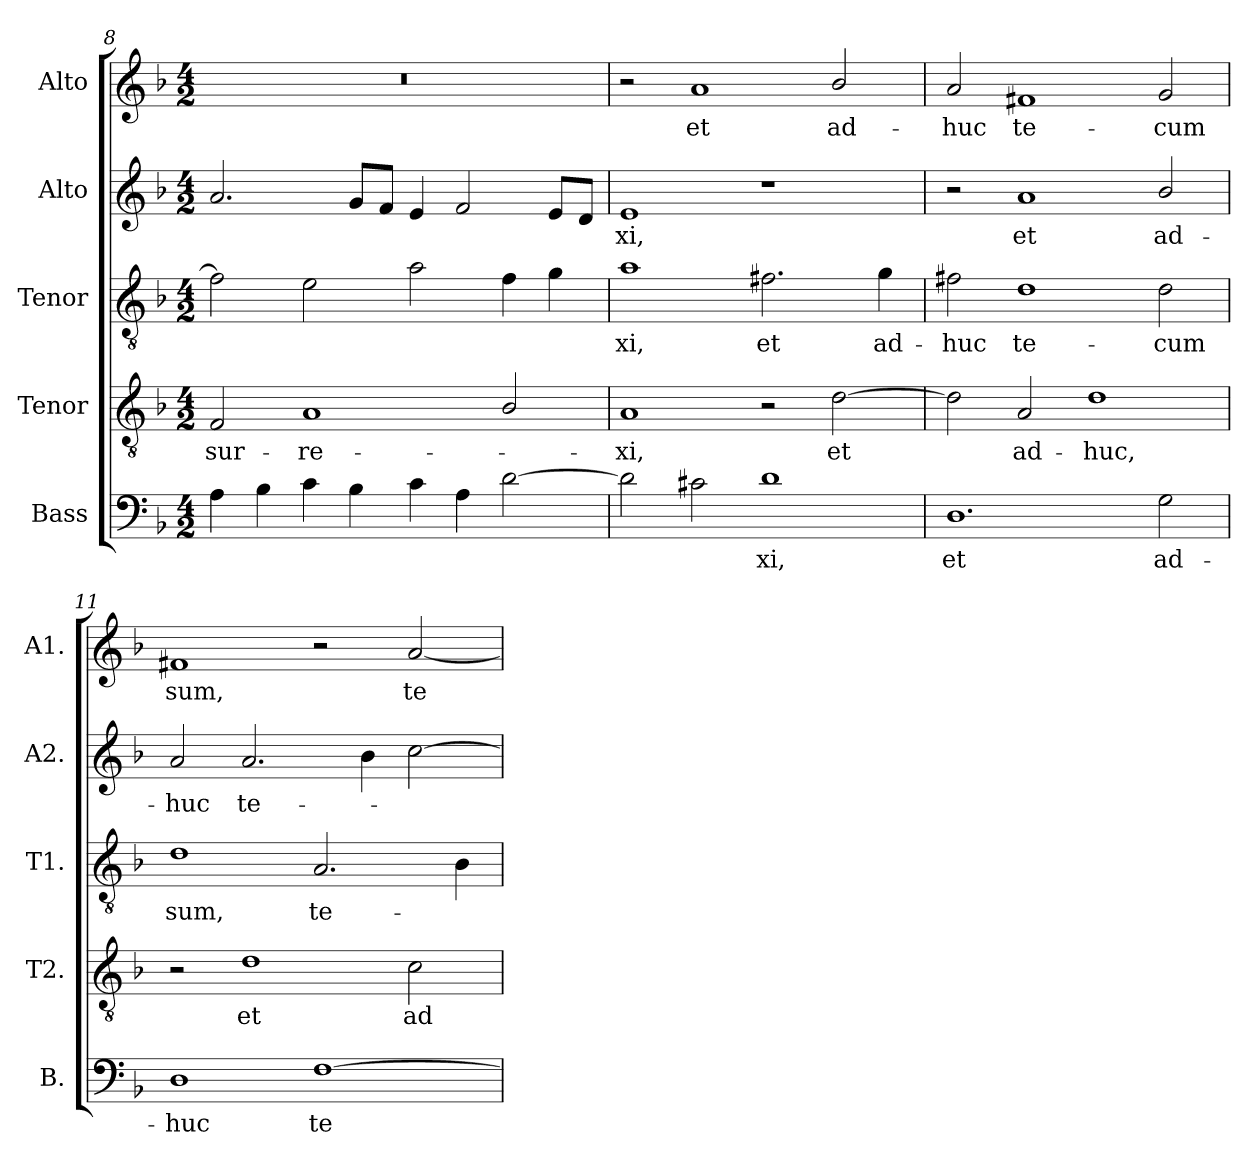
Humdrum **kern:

**kern	**text	**kern	**text	**kern	**text	**kern	**text	**kern	**text
*part5	*part5	*part4	*part4	*part3	*part3	*part2	*part2	*part1	*part1
*staff5	*staff5	*staff4	*staff4	*staff3	*staff3	*staff2	*staff2	*staff1	*staff1
*I"Bass	*	*I"Tenor	*	*I"Tenor	*	*I"Alto	*	*I"Alto	*
*I'B.	*	*I'T2.	*	*I'T1.	*	*I'A2.	*	*I'A1.	*
*clefF4	*	*clefGv2	*	*clefGv2	*	*clefG2	*	*clefG2	*
*	*	*ITrd7c12	*	*ITrd7c12	*	*	*	*	*
*k[b-]	*	*k[b-]	*	*k[b-]	*	*k[b-]	*	*k[b-]	*
*F:	*	*F:	*	*F:	*	*F:	*	*F:	*
*M4/2	*	*M4/2	*	*M4/2	*	*M4/2	*	*M4/2	*
=8	=8	=8	=8	=8	=8	=8	=8	=8	=8
!	!	!	!LO:LY:b:color=#000000	!	!	!	!	!LO:N:vis=1	!
4Ai\	.	2FFi/	-sur-	2Fi\]	.	2.ai/	.	0r	.
4B-i\	.	.	.	.	.	.	.	.	.
!	!	!	!LO:LY:b:color=#000000	!	!	!	!	!	!
4ci\	.	1AAi	-re-	2Ei\	.	.	.	.	.
4B-i\	.	.	.	.	.	8gi/L	.	.	.
.	.	.	.	.	.	8fi/J	.	.	.
4ci\	.	.	.	2Ai\	.	4ei/	.	.	.
4Ai\	.	.	.	.	.	2fi/	.	.	.
[2di\	.	2BB-i/	.	4Fi\	.	.	.	.	.
.	.	.	.	4Gi\	.	8ei/L	.	.	.
.	.	.	.	.	.	8di/J	.	.	.
!!LO:LB:g=z
=9	=9	=9	=9	=9	=9	=9	=9	=9	=9
!	!	!	!LO:LY:b:color=#000000	!	!	!	!	!	!
!	!	!	!	!	!LO:LY:b:color=#000000	!	!	!	!
!	!	!	!	!	!	!	!LO:LY:b:color=#000000	!	!
2di\]	.	1AAi	-xi,	1Ai	-xi,	1ei	-xi,	2r	.
!	!	!	!	!	!	!	!	!	!LO:LY:b:color=#000000
2c#Xi\	.	.	.	.	.	.	.	1ai	et
!	!LO:LY:b:color=#000000	!	!	!	!	!	!	!	!
!	!	!	!	!	!LO:LY:b:color=#000000	!	!	!	!
1di	-xi,	2r	.	2.F#Xi\	et	1r	.	.	.
!	!	!	!LO:LY:b:color=#000000	!	!	!	!	!	!
!	!	!	!	!	!	!	!	!	!LO:LY:b:color=#000000
.	.	[2Di\	et	.	.	.	.	2b-i/	ad-
!	!	!	!	!	!LO:LY:b:color=#000000	!	!	!	!
.	.	.	.	4Gi\	ad-	.	.	.	.
=10	=10	=10	=10	=10	=10	=10	=10	=10	=10
!	!LO:LY:b:color=#000000	!	!	!	!	!	!	!	!
!	!	!	!	!	!LO:LY:b:color=#000000	!	!	!	!
!	!	!	!	!	!	!	!	!	!LO:LY:b:color=#000000
1.Di	et	2Di\]	.	2F#Xi\	-huc	2r	.	2ai/	-huc
!	!	!	!LO:LY:b:color=#000000	!	!	!	!	!	!
!	!	!	!	!	!LO:LY:b:color=#000000	!	!	!	!
!	!	!	!	!	!	!	!LO:LY:b:color=#000000	!	!
!	!	!	!	!	!	!	!	!	!LO:LY:b:color=#000000
.	.	2AAi/	ad-	1Di	te-	1ai	et	1f#Xi	te-
!	!	!	!LO:LY:b:color=#000000	!	!	!	!	!	!
.	.	1Di	-huc,	.	.	.	.	.	.
!	!LO:LY:b:color=#000000	!	!	!	!	!	!	!	!
!	!	!	!	!	!LO:LY:b:color=#000000	!	!	!	!
!	!	!	!	!	!	!	!LO:LY:b:color=#000000	!	!
!	!	!	!	!	!	!	!	!	!LO:LY:b:color=#000000
2Gi\	ad-	.	.	2Di\	-cum	2b-i/	ad-	2gi/	-cum
=11	=11	=11	=11	=11	=11	=11	=11	=11	=11
!	!LO:LY:b:color=#000000	!	!	!	!	!	!	!	!
!	!	!	!	!	!LO:LY:b:color=#000000	!	!	!	!
!	!	!	!	!	!	!	!LO:LY:b:color=#000000	!	!
!	!	!	!	!	!	!	!	!	!LO:LY:b:color=#000000
1Di	-huc	2r	.	1Di	sum,	2ai/	-huc	1f#Xi	sum,
!	!	!	!LO:LY:b:color=#000000	!	!	!	!	!	!
!	!	!	!	!	!	!	!LO:LY:b:color=#000000	!	!
.	.	1Di	et	.	.	2.ai/	te-	.	.
!	!LO:LY:b:color=#000000	!	!	!	!	!	!	!	!
!	!	!	!	!	!LO:LY:b:color=#000000	!	!	!	!
[1Fi	te-	.	.	2.AAi/	te-	.	.	2r	.
.	.	.	.	.	.	4b-i\	.	.	.
!	!	!	!LO:LY:b:color=#000000	!	!	!	!	!	!
!	!	!	!	!	!	!	!	!	!LO:LY:b:color=#000000
.	.	2Ci\	ad-	.	.	[2cci\	.	[2ai/	te-
.	.	.	.	4BB-i\	.	.	.	.	.
=	=	=	=	=	=	=	=	=	=
*-	*-	*-	*-	*-	*-	*-	*-	*-	*-
